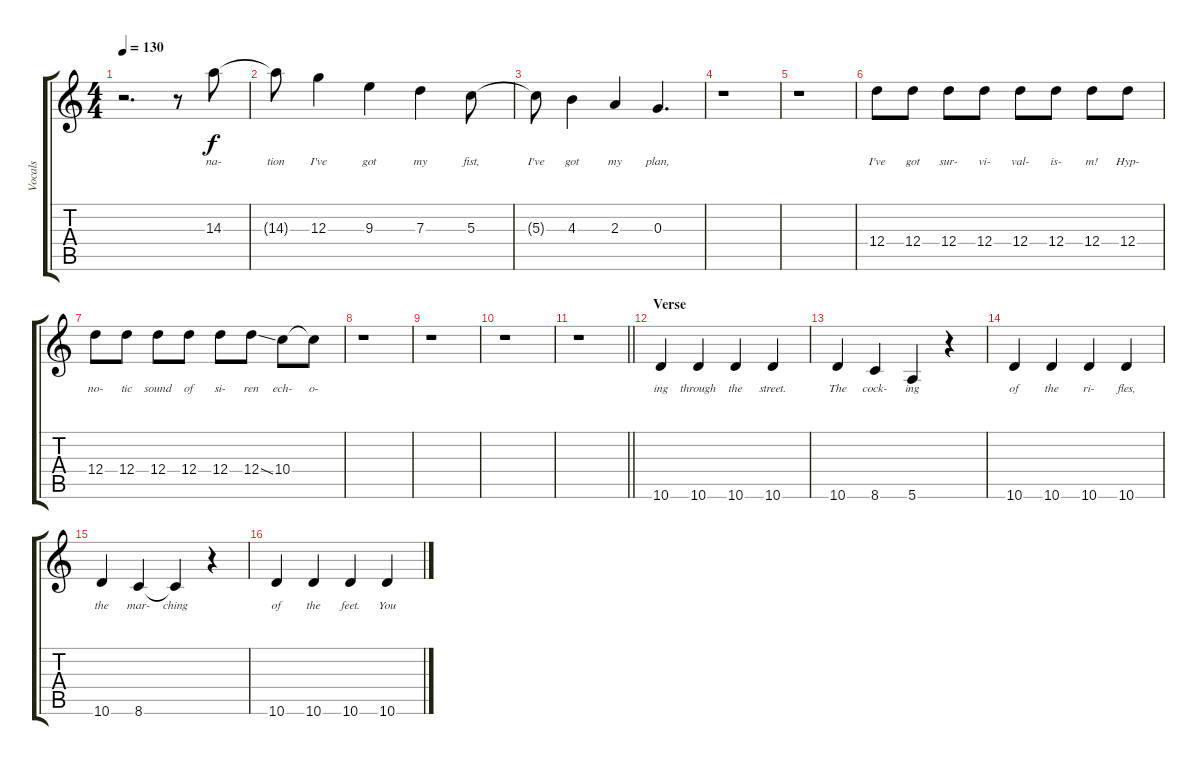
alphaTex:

\track ("Vocals" "Vocals") {instrument acousticguitarsteel}
\staff {score tabs}
\tuning (E4 B3 G3 D3 A2 E2) {hide}
\ts (4 4)
\tempo 130
\clef g2
\ks c
r.2{d dy f} r.8 14.3.8{lyrics (0 "na-") lyrics (1 "") lyrics (2 "") lyrics (3 "") lyrics (4 "")} |
14.3{t}.8{lyrics (0 "tion") lyrics (1 "") lyrics (2 "") lyrics (3 "") lyrics (4 "")} 12.3.4{lyrics (0 "I've") lyrics (1 "") lyrics (2 "") lyrics (3 "") lyrics (4 "")} 9.3.4{lyrics (0 "got") lyrics (1 "") lyrics (2 "") lyrics (3 "") lyrics (4 "")} 7.3.4{lyrics (0 "my") lyrics (1 "") lyrics (2 "") lyrics (3 "") lyrics (4 "")} 5.3.8{lyrics (0 "fist,") lyrics (1 "") lyrics (2 "") lyrics (3 "") lyrics (4 "")} |
5.3{t}.8{lyrics (0 "I've") lyrics (1 "") lyrics (2 "") lyrics (3 "") lyrics (4 "")} 4.3.4{lyrics (0 "got") lyrics (1 "") lyrics (2 "") lyrics (3 "") lyrics (4 "")} 2.3.4{lyrics (0 "my") lyrics (1 "") lyrics (2 "") lyrics (3 "") lyrics (4 "")} 0.3.4{d lyrics (0 "plan,") lyrics (1 "") lyrics (2 "") lyrics (3 "") lyrics (4 "")} |
r.1 |
r.1 |
12.4.8{lyrics (0 "I've") lyrics (1 "") lyrics (2 "") lyrics (3 "") lyrics (4 "")} 12.4.8{lyrics (0 "got") lyrics (1 "") lyrics (2 "") lyrics (3 "") lyrics (4 "")} 12.4.8{lyrics (0 "sur-") lyrics (1 "") lyrics (2 "") lyrics (3 "") lyrics (4 "")} 12.4.8{lyrics (0 "vi-") lyrics (1 "") lyrics (2 "") lyrics (3 "") lyrics (4 "")} 12.4.8{lyrics (0 "val-") lyrics (1 "") lyrics (2 "") lyrics (3 "") lyrics (4 "")} 12.4.8{lyrics (0 "is-") lyrics (1 "") lyrics (2 "") lyrics (3 "") lyrics (4 "")} 12.4.8{lyrics (0 "m!") lyrics (1 "") lyrics (2 "") lyrics (3 "") lyrics (4 "")} 12.4.8{lyrics (0 "Hyp-") lyrics (1 "") lyrics (2 "") lyrics (3 "") lyrics (4 "")} |
12.4.8{lyrics (0 "no-") lyrics (1 "") lyrics (2 "") lyrics (3 "") lyrics (4 "")} 12.4.8{lyrics (0 "tic") lyrics (1 "") lyrics (2 "") lyrics (3 "") lyrics (4 "")} 12.4.8{lyrics (0 "sound") lyrics (1 "") lyrics (2 "") lyrics (3 "") lyrics (4 "")} 12.4.8{lyrics (0 "of") lyrics (1 "") lyrics (2 "") lyrics (3 "") lyrics (4 "")} 12.4.8{lyrics (0 "si-") lyrics (1 "") lyrics (2 "") lyrics (3 "") lyrics (4 "")} 12.4{ss}.8{lyrics (0 "ren") lyrics (1 "") lyrics (2 "") lyrics (3 "") lyrics (4 "")} 10.4.8{lyrics (0 "ech-") lyrics (1 "") lyrics (2 "") lyrics (3 "") lyrics (4 "")} 10.4{t}.8{lyrics (0 "o-") lyrics (1 "") lyrics (2 "") lyrics (3 "") lyrics (4 "")} |
r.1 |
r.1 |
r.1 |
\barLineRight lightlight
r.1 |
\section ("" "Verse")
10.6.4{lyrics (0 "ing") lyrics (1 "") lyrics (2 "") lyrics (3 "") lyrics (4 "")} 10.6.4{lyrics (0 "through") lyrics (1 "") lyrics (2 "") lyrics (3 "") lyrics (4 "")} 10.6.4{lyrics (0 "the") lyrics (1 "") lyrics (2 "") lyrics (3 "") lyrics (4 "")} 10.6.4{lyrics (0 "street.") lyrics (1 "") lyrics (2 "") lyrics (3 "") lyrics (4 "")} |
10.6.4{lyrics (0 "The") lyrics (1 "") lyrics (2 "") lyrics (3 "") lyrics (4 "")} 8.6.4{lyrics (0 "cock-") lyrics (1 "") lyrics (2 "") lyrics (3 "") lyrics (4 "")} 5.6.4{lyrics (0 "ing") lyrics (1 "") lyrics (2 "") lyrics (3 "") lyrics (4 "")} r.4 |
10.6.4{lyrics (0 "of") lyrics (1 "") lyrics (2 "") lyrics (3 "") lyrics (4 "")} 10.6.4{lyrics (0 "the") lyrics (1 "") lyrics (2 "") lyrics (3 "") lyrics (4 "")} 10.6.4{lyrics (0 "ri-") lyrics (1 "") lyrics (2 "") lyrics (3 "") lyrics (4 "")} 10.6.4{lyrics (0 "fles,") lyrics (1 "") lyrics (2 "") lyrics (3 "") lyrics (4 "")} |
10.6.4{lyrics (0 "the") lyrics (1 "") lyrics (2 "") lyrics (3 "") lyrics (4 "")} 8.6.4{lyrics (0 "mar-") lyrics (1 "") lyrics (2 "") lyrics (3 "") lyrics (4 "")} 8.6{t}.4{lyrics (0 "ching") lyrics (1 "") lyrics (2 "") lyrics (3 "") lyrics (4 "")} r.4 |
10.6.4{lyrics (0 "of") lyrics (1 "") lyrics (2 "") lyrics (3 "") lyrics (4 "")} 10.6.4{lyrics (0 "the") lyrics (1 "") lyrics (2 "") lyrics (3 "") lyrics (4 "")} 10.6.4{lyrics (0 "feet.") lyrics (1 "") lyrics (2 "") lyrics (3 "") lyrics (4 "")} 10.6.4{lyrics (0 "You") lyrics (1 "") lyrics (2 "") lyrics (3 "") lyrics (4 "")}
